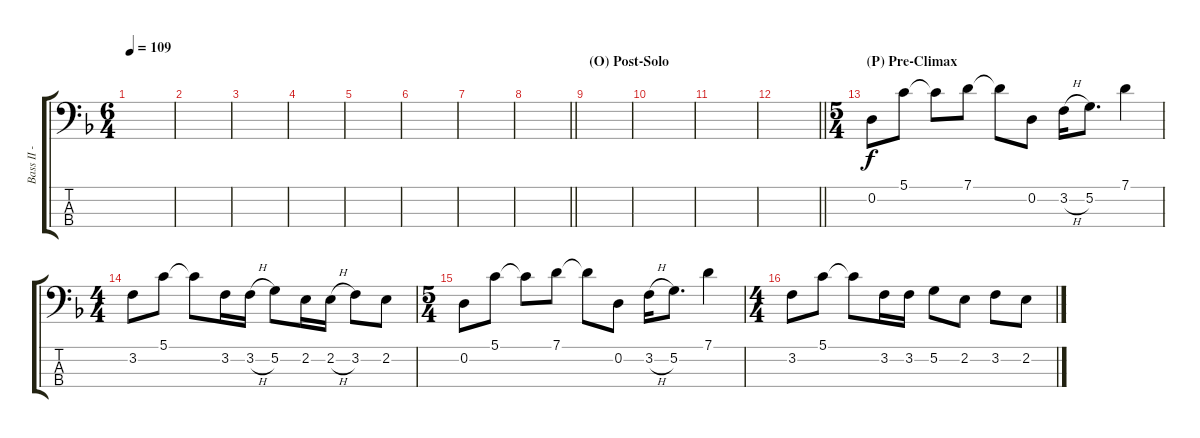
\track ("Bass II - Justin" "Bass II - ") {instrument electricbasspick}
\staff {score tabs}
\tuning (G2 D2 A1 D1) {hide}
\ts (6 4)
\tempo 109
\clef f4
\ks dminor
|
|
|
|
|
|
|
\barLineRight lightlight
|
\section ("" "(O) Post-Solo")
|
|
|
\barLineRight lightlight
|
\ts (5 4)
\section ("" "(P) Pre-Climax")
0.2.8 5.1.8{beam split} 5.1{t}.8 7.1.8{beam split} 7.1{t}.8 0.2.8 3.2{h}.16 5.2.8{d} 7.1.4 |
\ts (4 4)
3.2.8 5.1.8 5.1{t}.8 3.2.16 3.2{h}.16 5.2.8 2.2.16 2.2{h}.16 3.2.8 2.2.8 |
\ts (5 4)
0.2.8 5.1.8{beam split} 5.1{t}.8 7.1.8{beam split} 7.1{t}.8 0.2.8 3.2{h}.16 5.2.8{d} 7.1.4 |
\ts (4 4)
3.2.8 5.1.8 5.1{t}.8 3.2.16 3.2.16 5.2.8 2.2.8 3.2.8 2.2.8
